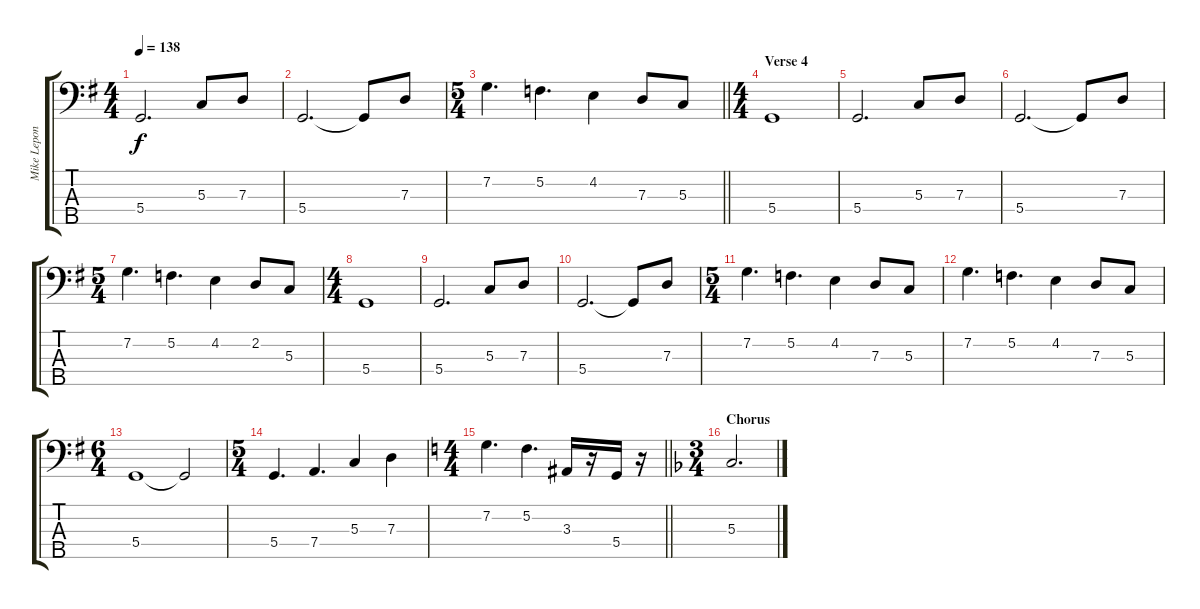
\track ("Mike Lepond (bass)" "Mike Lepon") {instrument electricbassfinger}
\staff {score tabs}
\tuning (F2 C2 G1 D1 A0) {hide}
\ts (4 4)
\tempo 138
\clef f4
\ks eminor
5.4.2{d dy f} 5.3.8 7.3.8 |
5.4.2{d} 5.4{t}.8 7.3.8 |
\ts (5 4)
\barLineRight lightlight
7.2.4{d} 5.2.4{d} 4.2.4 7.3.8 5.3.8 |
\ts (4 4)
\section ("" "Verse 4")
5.4.1 |
5.4.2{d} 5.3.8 7.3.8 |
5.4.2{d} 5.4{t}.8 7.3.8 |
\ts (5 4)
7.2.4{d} 5.2.4{d} 4.2.4 2.2.8 5.3.8 |
\ts (4 4)
5.4.1 |
5.4.2{d} 5.3.8 7.3.8 |
5.4.2{d} 5.4{t}.8 7.3.8 |
\ts (5 4)
7.2.4{d} 5.2.4{d} 4.2.4 7.3.8 5.3.8 |
7.2.4{d} 5.2.4{d} 4.2.4 7.3.8 5.3.8 |
\ts (6 4)
5.4.1 5.4{t}.2 |
\ts (5 4)
5.4.4{d} 7.4.4{d} 5.3.4 7.3.4 |
\ts (4 4)
\barLineRight lightlight
\ks aminor
7.2.4{d} 5.2.4{d} 3.3.16 r.16 5.4.16 r.16 |
\ts (3 4)
\section ("" "Chorus")
\ks dminor
5.3.2{d}
